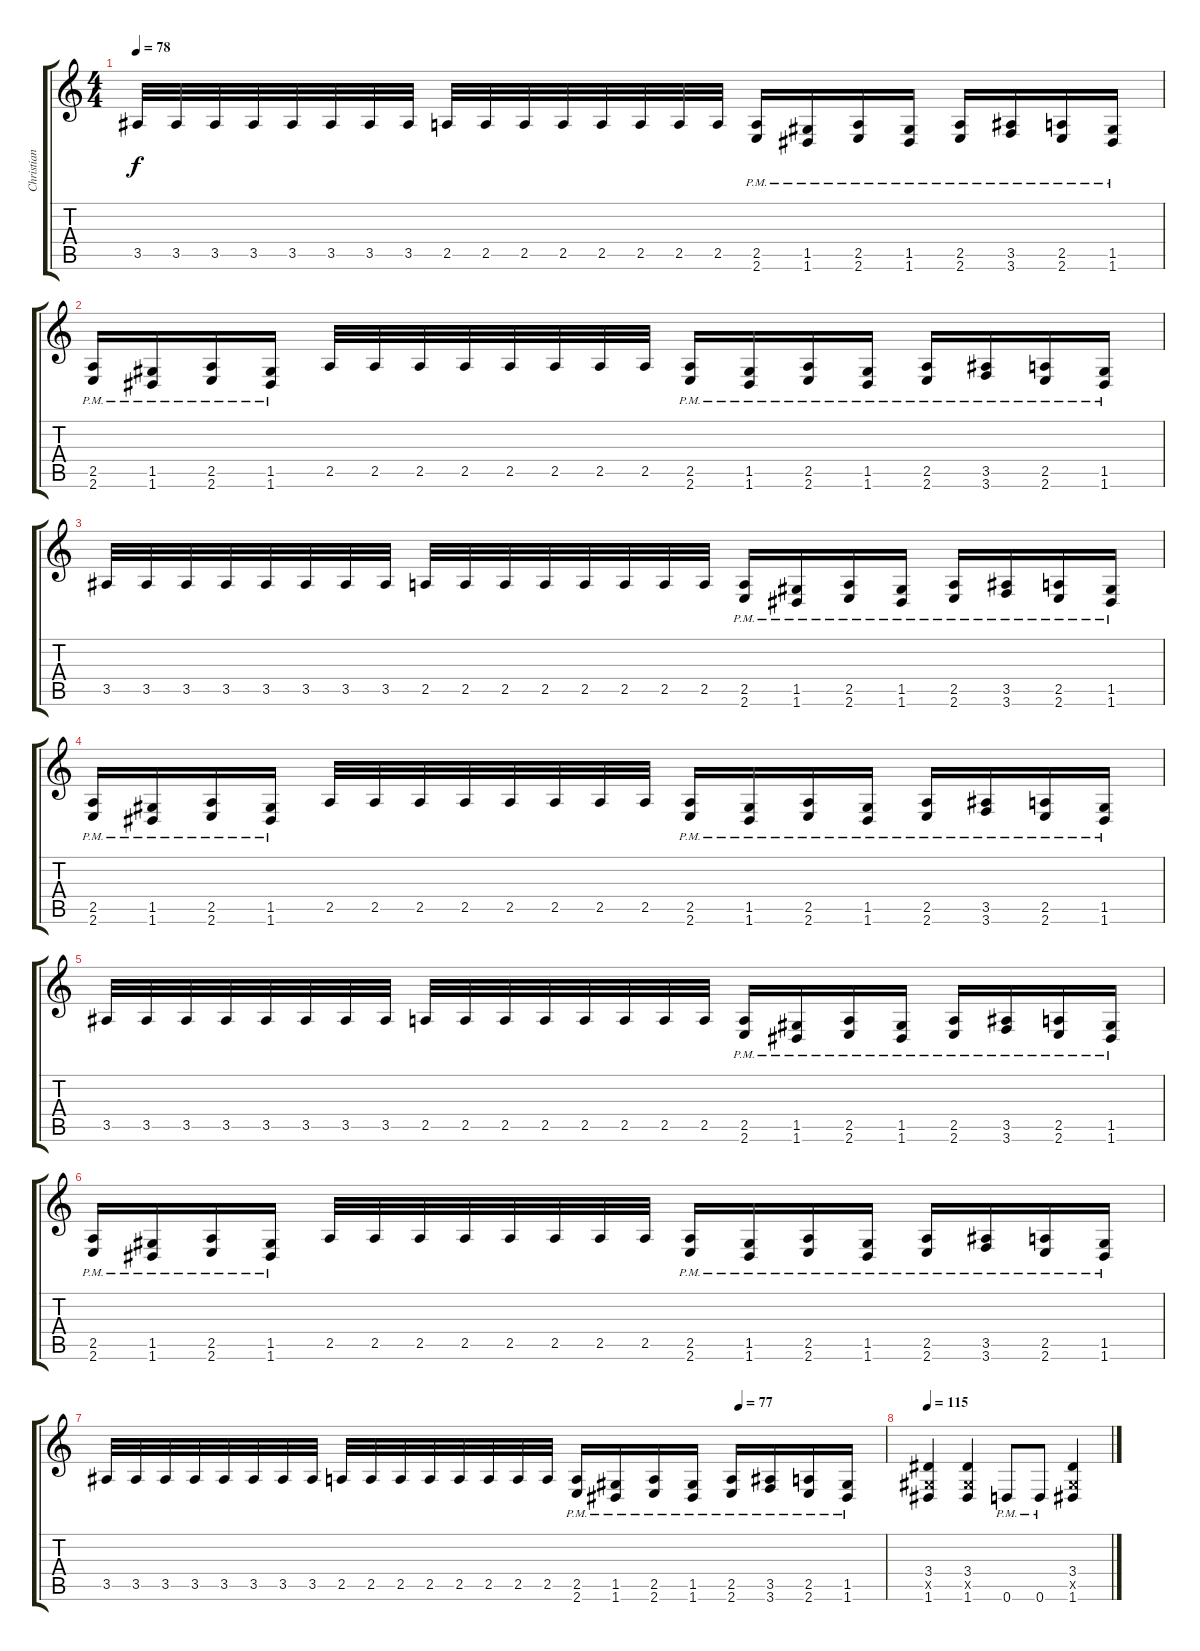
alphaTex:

\track ("Christian Andreu " "Christian ") {instrument distortionguitar}
\staff {score tabs}
\tuning (D4 A3 F3 C3 G2 D2) {hide}
\ts (4 4)
\tempo 78
\clef g2
\ks c
3.5.32{dy f} 3.5.32 3.5.32 3.5.32 3.5.32 3.5.32 3.5.32 3.5.32 2.5.32 2.5.32 2.5.32 2.5.32 2.5.32 2.5.32 2.5.32 2.5.32 (2.5{pm} 2.6{pm}).16 (1.5{pm} 1.6{pm}).16 (2.5{pm} 2.6{pm}).16 (1.5{pm} 1.6{pm}).16 (2.5{pm} 2.6{pm}).16 (3.5{pm} 3.6{pm}).16 (2.5{pm} 2.6{pm}).16 (1.5{pm} 1.6{pm}).16 |
(2.5{pm} 2.6{pm}).16 (1.5{pm} 1.6{pm}).16 (2.5{pm} 2.6{pm}).16 (1.5{pm} 1.6{pm}).16 2.5.32 2.5.32 2.5.32 2.5.32 2.5.32 2.5.32 2.5.32 2.5.32 (2.5{pm} 2.6{pm}).16 (1.5{pm} 1.6{pm}).16 (2.5{pm} 2.6{pm}).16 (1.5{pm} 1.6{pm}).16 (2.5{pm} 2.6{pm}).16 (3.5{pm} 3.6{pm}).16 (2.5{pm} 2.6{pm}).16 (1.5{pm} 1.6{pm}).16 |
3.5.32 3.5.32 3.5.32 3.5.32 3.5.32 3.5.32 3.5.32 3.5.32 2.5.32 2.5.32 2.5.32 2.5.32 2.5.32 2.5.32 2.5.32 2.5.32 (2.5{pm} 2.6{pm}).16 (1.5{pm} 1.6{pm}).16 (2.5{pm} 2.6{pm}).16 (1.5{pm} 1.6{pm}).16 (2.5{pm} 2.6{pm}).16 (3.5{pm} 3.6{pm}).16 (2.5{pm} 2.6{pm}).16 (1.5{pm} 1.6{pm}).16 |
(2.5{pm} 2.6{pm}).16 (1.5{pm} 1.6{pm}).16 (2.5{pm} 2.6{pm}).16 (1.5{pm} 1.6{pm}).16 2.5.32 2.5.32 2.5.32 2.5.32 2.5.32 2.5.32 2.5.32 2.5.32 (2.5{pm} 2.6{pm}).16 (1.5{pm} 1.6{pm}).16 (2.5{pm} 2.6{pm}).16 (1.5{pm} 1.6{pm}).16 (2.5{pm} 2.6{pm}).16 (3.5{pm} 3.6{pm}).16 (2.5{pm} 2.6{pm}).16 (1.5{pm} 1.6{pm}).16 |
3.5.32 3.5.32 3.5.32 3.5.32 3.5.32 3.5.32 3.5.32 3.5.32 2.5.32 2.5.32 2.5.32 2.5.32 2.5.32 2.5.32 2.5.32 2.5.32 (2.5{pm} 2.6{pm}).16 (1.5{pm} 1.6{pm}).16 (2.5{pm} 2.6{pm}).16 (1.5{pm} 1.6{pm}).16 (2.5{pm} 2.6{pm}).16 (3.5{pm} 3.6{pm}).16 (2.5{pm} 2.6{pm}).16 (1.5{pm} 1.6{pm}).16 |
(2.5{pm} 2.6{pm}).16 (1.5{pm} 1.6{pm}).16 (2.5{pm} 2.6{pm}).16 (1.5{pm} 1.6{pm}).16 2.5.32 2.5.32 2.5.32 2.5.32 2.5.32 2.5.32 2.5.32 2.5.32 (2.5{pm} 2.6{pm}).16 (1.5{pm} 1.6{pm}).16 (2.5{pm} 2.6{pm}).16 (1.5{pm} 1.6{pm}).16 (2.5{pm} 2.6{pm}).16 (3.5{pm} 3.6{pm}).16 (2.5{pm} 2.6{pm}).16 (1.5{pm} 1.6{pm}).16 |
\tempo (77 0.8125)
3.5.32 3.5.32 3.5.32 3.5.32 3.5.32 3.5.32 3.5.32 3.5.32 2.5.32 2.5.32 2.5.32 2.5.32 2.5.32 2.5.32 2.5.32 2.5.32 (2.5{pm} 2.6{pm}).16 (1.5{pm} 1.6{pm}).16 (2.5{pm} 2.6{pm}).16 (1.5{pm} 1.6{pm}).16 (2.5{pm} 2.6{pm}).16 (3.5{pm} 3.6{pm}).16 (2.5{pm} 2.6{pm}).16 (1.5{pm} 1.6{pm}).16 |
\tempo 115
(3.4 1.5{x} 1.6).4 (3.4 1.5{x} 1.6).4 0.6{pm}.8 0.6{pm}.8 (3.4 1.5{x} 1.6).4
